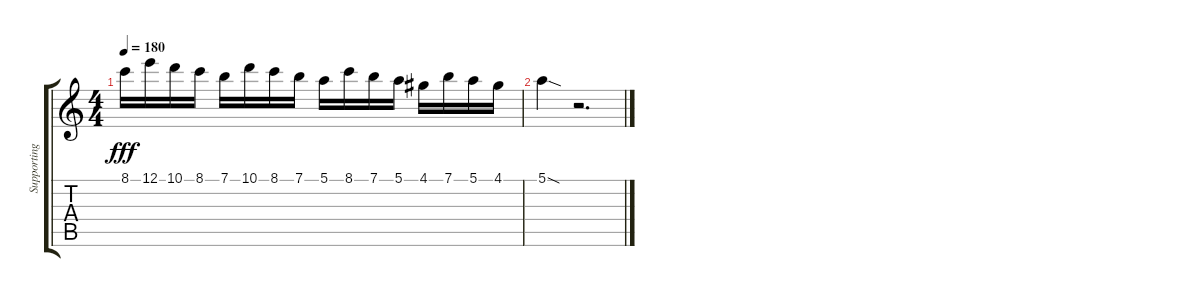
\track ("Supporting Track" "Supporting") {instrument acousticguitarsteel}
\staff {score tabs}
\tuning (E4 B3 G3 D3 A2 E2) {hide}
\ts (4 4)
\tempo 180
\clef g2
\ks c
8.1.16{dy fff} 12.1.16 10.1.16 8.1.16 7.1.16 10.1.16 8.1.16 7.1.16 5.1.16 8.1.16 7.1.16 5.1.16 4.1.16 7.1.16 5.1.16 4.1.16 |
5.1{sod}.4 r.2{d}
